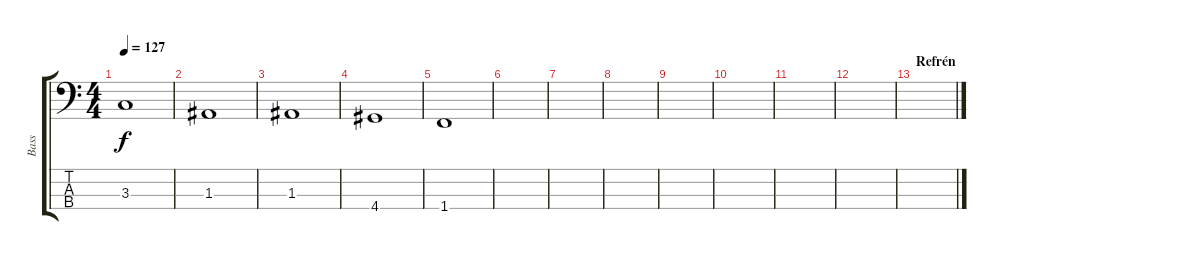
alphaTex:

\track ("Bass " "Bass ") {instrument electricbasspick}
\staff {score tabs}
\tuning (G2 D2 A1 E1) {hide}
\ts (4 4)
\tempo 127
\clef f4
\ks c
3.3.1{dy f} |
1.3.1 |
1.3.1 |
4.4.1 |
1.4.1 |
|
|
|
|
|
|
|
\section ("" "Refrén")
